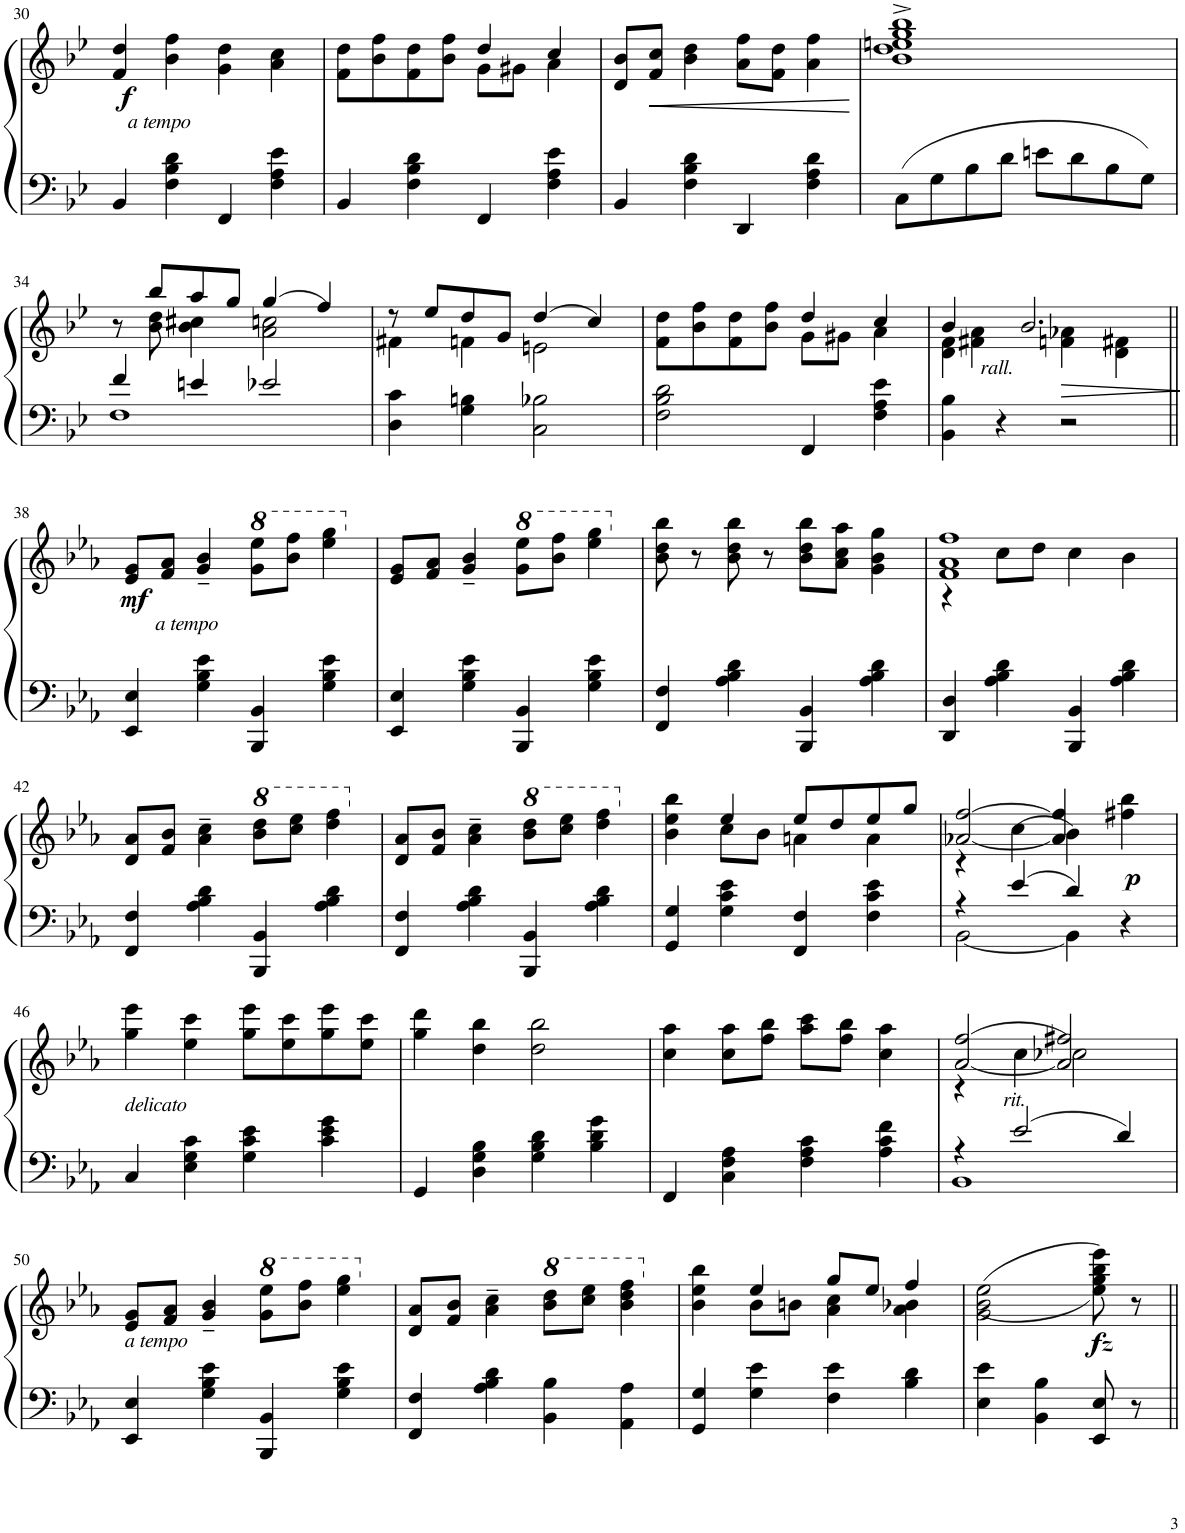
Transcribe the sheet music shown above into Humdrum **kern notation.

**kern	**kern	**dynam
*part1	*part1	*part1
*staff2	*staff1	*staff1/2
*I"Piano	*	*
*I'Pno.	*	*
!!LO:PB:g=z
*clefF4	*clefG2	*
*k[b-e-]	*k[b-e-]	*
*M4/4	*M4/4	*
*met(c)	*met(c)	*
=30	=30	=30
!LO:TX:a:i:t=a tempo	!	!
!	!	!LO:DY:b
4BB-/	4f/ 4dd/	f
4F\ 4B-\ 4d\	4b-\ 4ff\	.
4FF/	4g\ 4dd\	.
4F\ 4A\ 4e-\	4a\ 4cc\	.
=31	=31	=31
*	*^	*
4BB-/	8f\ 8dd\L	2ryy	.
.	8b-\ 8ff\	.	.
4F\ 4B-\ 4d\	8f\ 8dd\	.	.
.	8b-\ 8ff\J	.	.
4FF/	4dd/	8g\L	.
.	.	8g#X\J	.
4F\ 4A\ 4e-\	4cc/	4a\	.
*	*v	*v	*
=32	=32	=32
4BB-/	8d/ 8b-/L	.
!	!	!LO:HP:b
.	8f/ 8cc/J	<
4F\ 4B-\ 4d\	4b-\ 4dd\	.
4DD/	8a\ 8ff\L	.
.	8f\ 8dd\J	.
4F\ 4A\ 4d\	4a\ 4ff\	.
=33	=33	=33
8C\L	1b-^ 1dd^ 1een^ 1gg^ 1bb-^	.
8G\	.	.
8B-\	.	.
8d\J	.	.
8en\L	.	.
8d\	.	.
8B-\	.	.
8G\J	.	.
!!LO:LB:g=z
=34	=34	=34
*^	*^	*
4f/	1F	8r	8ryy	.
.	.	8bb-/L	8b-\ 8dd\	.
4en/	.	8aa/	4b-\ 4cc#X\	.
.	.	8gg/J	.	.
2e-X/	.	(4gg/	2a\ 2ccn\	.
.	.	4ff/)	.	.
*v	*v	*	*	*
=35	=35	=35	=35
4D\ 4c\	8r	4f#X\	.
.	8ee-/L	.	.
4G\ 4Bn\	8dd/	4fn\	.
.	8g/J	.	.
2C\ 2B-X\	(4dd/	2en\	.
.	4cc/)	.	.
=36	=36	=36	=36
2F\ 2B-\ 2d\	8f\ 8dd\L	2ryy	.
.	8b-\ 8ff\	.	.
.	8f\ 8dd\	.	.
.	8b-\ 8ff\J	.	.
4FF/	4dd/	8g\L	.
.	.	8g#X\J	.
4F\ 4A\ 4e-\	4cc/	4a\	.
=37	=37	=37	=37
4BB-\ 4B-\	4b-/	4d\ 4f\	.
!LO:TX:a:i:t=rall.	!	!	!
4r	2.b-/	4f#X\ 4a\	.
2r	.	4fn\ 4a-X\	.
.	.	4d\ 4f#X\	.
*	*v	*v	*
.	.	[
!!LO:LB:g=z
=38||	=38||	=38||
*k[b-e-a-]	*k[b-e-a-]	*
!LO:TX:a:i:t=a tempo	!	!
!	!	!LO:DY:b
4EE-/ 4E-/	8e-/ 8g/L	mf
.	8f/ 8a-/J	.
4G\ 4B-\ 4e-\	4g/~ 4b-/~	.
*	*8va	*
4BBB-/ 4BB-/	8gg\ 8eee-\L	.
.	8bb-\ 8fff\J	.
4G\ 4B-\ 4e-\	4eee-\ 4ggg\	.
=39	=39	=39
*	*X8va	*
4EE-/ 4E-/	8e-/ 8g/L	.
.	8f/ 8a-/J	.
4G\ 4B-\ 4e-\	4g/~ 4b-/~	.
*	*8va	*
4BBB-/ 4BB-/	8gg\ 8eee-\L	.
.	8bb-\ 8fff\J	.
4G\ 4B-\ 4e-\	4eee-\ 4ggg\	.
=40	=40	=40
*	*X8va	*
4FF/ 4F/	8b-\ 8dd\ 8bb-\	.
.	8r	.
4A-\ 4B-\ 4d\	8b-\ 8dd\ 8bb-\	.
.	8r	.
4BBB-/ 4BB-/	8b-\ 8dd\ 8bb-\L	.
.	8a-\ 8cc\ 8aa-\J	.
4A-\ 4B-\ 4d\	4g\ 4b-\ 4gg\	.
=41	=41	=41
*	*^	*
4DD/ 4D/	1f 1a- 1ff	4r	.
4A-\ 4B-\ 4d\	.	8cc\L	.
.	.	8dd\J	.
4BBB-/ 4BB-/	.	4cc\	.
4A-\ 4B-\ 4d\	.	4b-\	.
*	*v	*v	*
!!LO:LB:g=z
=42	=42	=42
4FF/ 4F/	8d/ 8a-/L	.
.	8f/ 8b-/J	.
4A-\ 4B-\ 4d\	4a-\~ 4cc\~	.
*	*8va	*
4BBB-/ 4BB-/	8bb-\ 8ddd\L	.
.	8ccc\ 8eee-\J	.
4A-\ 4B-\ 4d\	4ddd\ 4fff\	.
=43	=43	=43
*	*X8va	*
4FF/ 4F/	8d/ 8a-/L	.
.	8f/ 8b-/J	.
4A-\ 4B-\ 4d\	4a-\~ 4cc\~	.
*	*8va	*
4BBB-/ 4BB-/	8bb-\ 8ddd\L	.
.	8ccc\ 8eee-\J	.
4A-\ 4B-\ 4d\	4ddd\ 4fff\	.
=44	=44	=44
*	*X8va	*
*	*^	*
4GG/ 4G/	4b-\ 4ee-\ 4bb-\	4ryy	.
4G\ 4c\ 4e-\	4ee-/	8cc\L	.
.	.	8b-\J	.
4FF/ 4F/	8ee-/L	4an\	.
.	8dd/	.	.
4F\ 4c\ 4e-\	8ee-/	4a\	.
.	8gg/J	.	.
=45	=45	=45	=45
*^	*	*	*
4r	[2BB-\	[<2a-X/ [2ff/	4r	.
4e-/	.	.	(>4cc\	.
4d/	4BB-\]	4a-/] 4ff/]	4b-\)	.
!	!	!	!	!LO:DY:b
4r	4ryy	4ff#X\ 4bb-\	4ryy	p
!!LO:LB:g=z
=46	=46	=46	=46	=46
!LO:TX:a:i:t=delicato	!	!	!	!
*v	*v	*	*	*
*	*v	*v	*
4C/	4gg\ 4eee-\	.
4E-\ 4G\ 4c\	4ee-\ 4ccc\	.
4G\ 4c\ 4e-\	8gg\ 8eee-\L	.
.	8ee-\ 8ccc\	.
4c\ 4e-\ 4g\	8gg\ 8eee-\	.
.	8ee-\ 8ccc\J	.
=47	=47	=47
4GG/	4gg\ 4ddd\	.
4D\ 4G\ 4B-\	4dd\ 4bb-\	.
4G\ 4B-\ 4d\	2dd\ 2bb-\	.
4B-\ 4d\ 4g\	.	.
=48	=48	=48
4FF/	4cc\ 4aa-\	.
4C\ 4F\ 4A-\	8cc\ 8aa-\L	.
.	8ff\ 8bb-\J	.
4F\ 4A-\ 4c\	8aa-\ 8ccc\L	.
.	8ff\ 8bb-\J	.
4A-\ 4c\ 4f\	4cc\ 4aa-\	.
=49	=49	=49
*^	*^	*
4r	1BB-	([<2a-/ 2ff/	4r	.
!LO:TX:a:i:t=rit.	!	!	!	!
2e-/	.	.	4cc\	.
.	.	2a-/] 2ff#X/)	2cc-X\	.
4d/	.	.	.	.
*v	*v	*	*	*
*	*v	*v	*
!!LO:LB:g=z
=50	=50	=50
!LO:TX:a:i:t=a tempo	!	!
4EE-/ 4E-/	8e-/ 8g/L	.
.	8f/ 8a-/J	.
4G\ 4B-\ 4e-\	4g/~ 4b-/~	.
*	*8va	*
4BBB-/ 4BB-/	8gg\ 8eee-\L	.
.	8bb-\ 8fff\J	.
4G\ 4B-\ 4e-\	4eee-\ 4ggg\	.
=51	=51	=51
*	*X8va	*
4FF/ 4F/	8d/ 8a-/L	.
.	8f/ 8b-/J	.
4A-\ 4B-\ 4d\	4a-\~ 4cc\~	.
*	*8va	*
4BB-\ 4B-\	8bb-\ 8ddd\L	.
.	8ccc\ 8eee-\J	.
4AA-\ 4A-\	4bb-\ 4ddd\ 4fff\	.
=52	=52	=52
*	*X8va	*
*	*^	*
4GG/ 4G/	4b-\ 4ee-\ 4bb-\	4ryy	.
4G\ 4e-\	4ee-/	8b-\L	.
.	.	8bn\J	.
4F\ 4e-\	8gg/L	4a-\ 4cc\	.
.	8ee-/J	.	.
4B-\ 4d\	4ff/	4a-\ 4b-X\	.
*	*v	*v	*
=53	=53	=53
4E-\ 4e-\	(<(2g\ 2b-\ 2ee-\	.
4BB-\ 4B-\	.	.
!	!	!LO:DY:b
8EE-/ 8E-/	8ee-\ 8gg\ 8bb-\ 8eee-\))	fz
8r	8r	.
=||	=||	=||
*-	*-	*-
